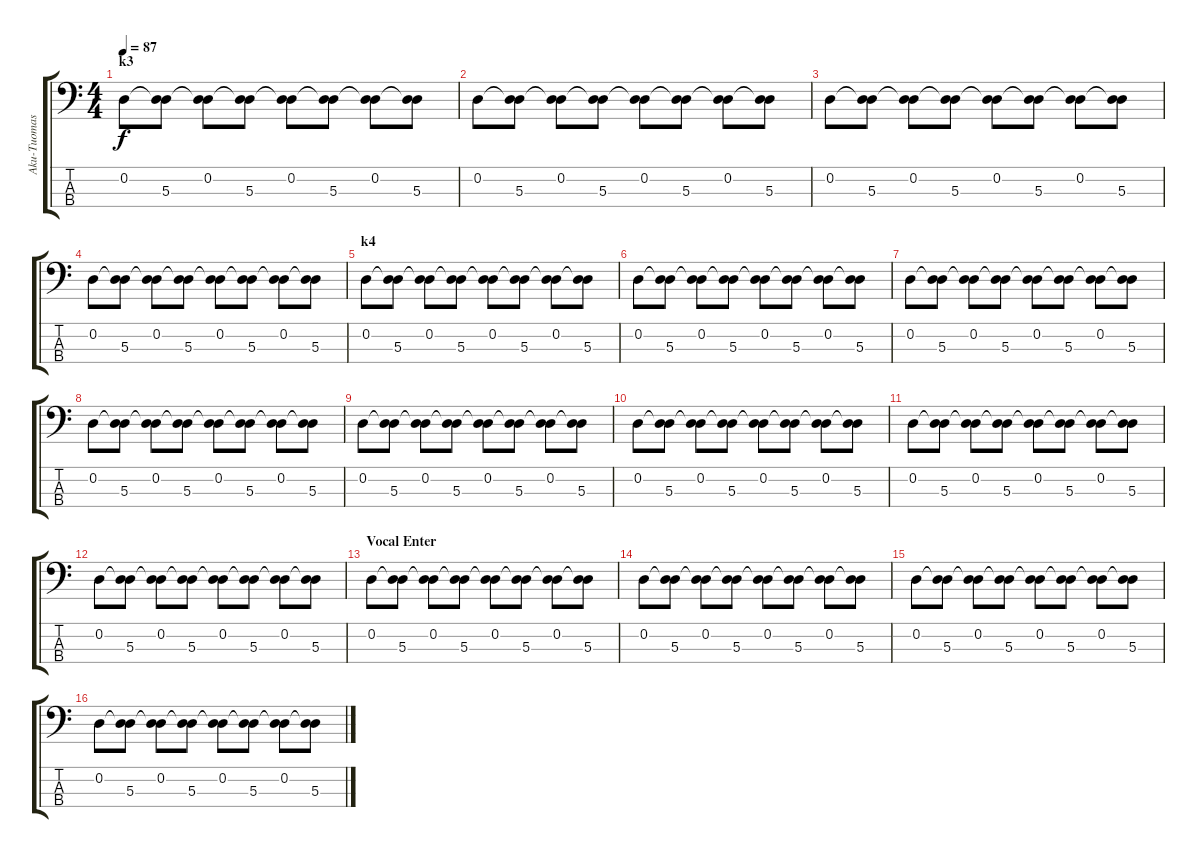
\track ("Aku-Tuomas Mattila" "Aku-Tuomas") {instrument electricbassfinger}
\staff {score tabs}
\tuning (G2 D2 A1 D1) {hide}
\ts (4 4)
\section ("" "k3")
\tempo 87
\clef f4
\ks c
0.2.8{dy f} (0.2{t} 5.3).8 (0.2 5.3{t}).8 (0.2{t} 5.3).8 (0.2 5.3{t}).8 (0.2{t} 5.3).8 (0.2 5.3{t}).8 (0.2{t} 5.3).8 |
0.2.8 (0.2{t} 5.3).8 (0.2 5.3{t}).8 (0.2{t} 5.3).8 (0.2 5.3{t}).8 (0.2{t} 5.3).8 (0.2 5.3{t}).8 (0.2{t} 5.3).8 |
0.2.8 (0.2{t} 5.3).8 (0.2 5.3{t}).8 (0.2{t} 5.3).8 (0.2 5.3{t}).8 (0.2{t} 5.3).8 (0.2 5.3{t}).8 (0.2{t} 5.3).8 |
0.2.8 (0.2{t} 5.3).8 (0.2 5.3{t}).8 (0.2{t} 5.3).8 (0.2 5.3{t}).8 (0.2{t} 5.3).8 (0.2 5.3{t}).8 (0.2{t} 5.3).8 |
\section ("" "k4")
0.2.8 (0.2{t} 5.3).8 (0.2 5.3{t}).8 (0.2{t} 5.3).8 (0.2 5.3{t}).8 (0.2{t} 5.3).8 (0.2 5.3{t}).8 (0.2{t} 5.3).8 |
0.2.8 (0.2{t} 5.3).8 (0.2 5.3{t}).8 (0.2{t} 5.3).8 (0.2 5.3{t}).8 (0.2{t} 5.3).8 (0.2 5.3{t}).8 (0.2{t} 5.3).8 |
0.2.8 (0.2{t} 5.3).8 (0.2 5.3{t}).8 (0.2{t} 5.3).8 (0.2 5.3{t}).8 (0.2{t} 5.3).8 (0.2 5.3{t}).8 (0.2{t} 5.3).8 |
0.2.8 (0.2{t} 5.3).8 (0.2 5.3{t}).8 (0.2{t} 5.3).8 (0.2 5.3{t}).8 (0.2{t} 5.3).8 (0.2 5.3{t}).8 (0.2{t} 5.3).8 |
0.2.8 (0.2{t} 5.3).8 (0.2 5.3{t}).8 (0.2{t} 5.3).8 (0.2 5.3{t}).8 (0.2{t} 5.3).8 (0.2 5.3{t}).8 (0.2{t} 5.3).8 |
0.2.8 (0.2{t} 5.3).8 (0.2 5.3{t}).8 (0.2{t} 5.3).8 (0.2 5.3{t}).8 (0.2{t} 5.3).8 (0.2 5.3{t}).8 (0.2{t} 5.3).8 |
0.2.8 (0.2{t} 5.3).8 (0.2 5.3{t}).8 (0.2{t} 5.3).8 (0.2 5.3{t}).8 (0.2{t} 5.3).8 (0.2 5.3{t}).8 (0.2{t} 5.3).8 |
0.2.8 (0.2{t} 5.3).8 (0.2 5.3{t}).8 (0.2{t} 5.3).8 (0.2 5.3{t}).8 (0.2{t} 5.3).8 (0.2 5.3{t}).8 (0.2{t} 5.3).8 |
\section ("" "Vocal Enter")
0.2.8 (0.2{t} 5.3).8 (0.2 5.3{t}).8 (0.2{t} 5.3).8 (0.2 5.3{t}).8 (0.2{t} 5.3).8 (0.2 5.3{t}).8 (0.2{t} 5.3).8 |
0.2.8 (0.2{t} 5.3).8 (0.2 5.3{t}).8 (0.2{t} 5.3).8 (0.2 5.3{t}).8 (0.2{t} 5.3).8 (0.2 5.3{t}).8 (0.2{t} 5.3).8 |
0.2.8 (0.2{t} 5.3).8 (0.2 5.3{t}).8 (0.2{t} 5.3).8 (0.2 5.3{t}).8 (0.2{t} 5.3).8 (0.2 5.3{t}).8 (0.2{t} 5.3).8 |
0.2.8 (0.2{t} 5.3).8 (0.2 5.3{t}).8 (0.2{t} 5.3).8 (0.2 5.3{t}).8 (0.2{t} 5.3).8 (0.2 5.3{t}).8 (0.2{t} 5.3).8
